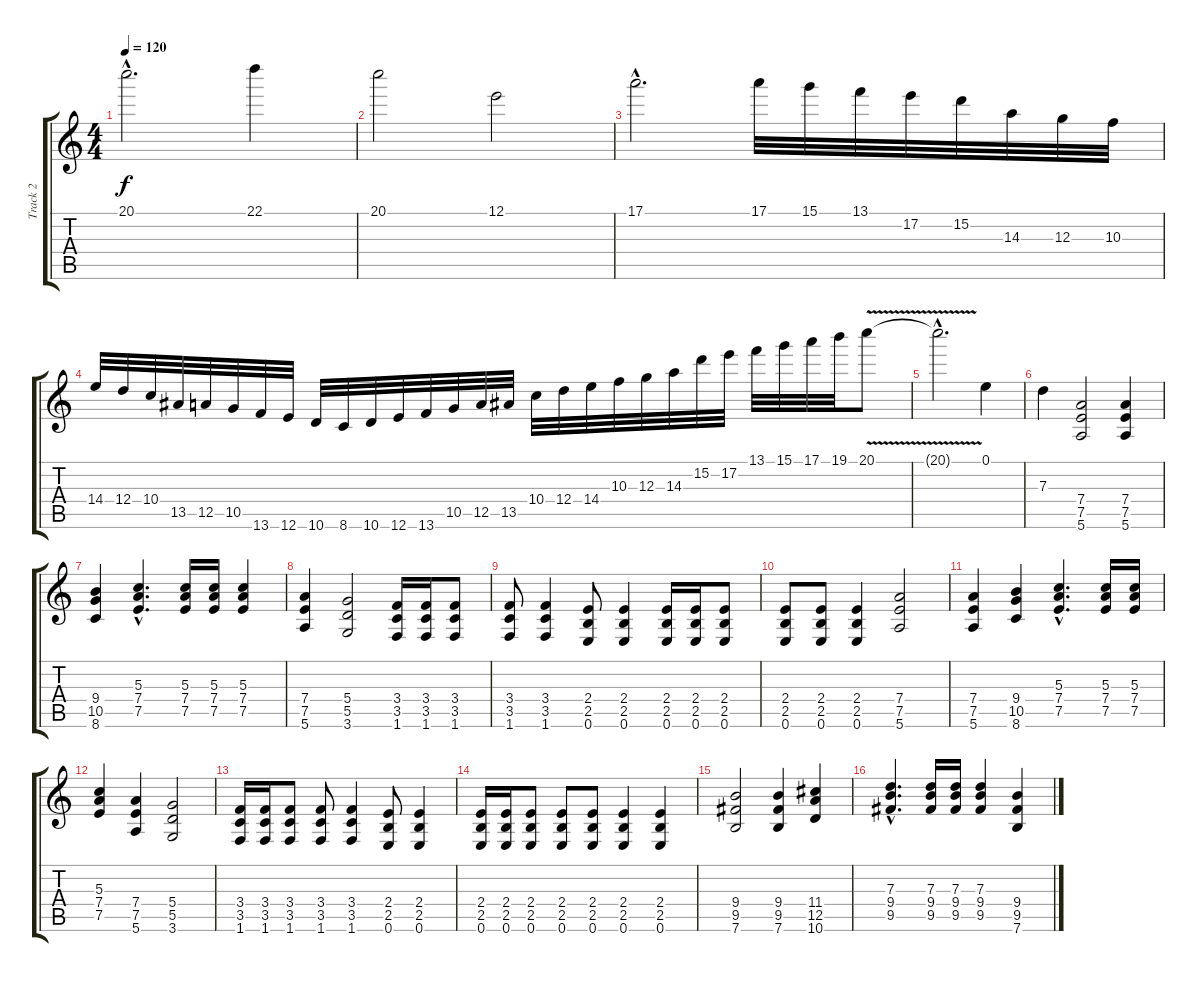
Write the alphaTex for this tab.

\track ("Track 2" "Track 2") {instrument distortionguitar}
\staff {score tabs}
\tuning (E4 B3 G3 D3 A2 E2) {hide}
\ts (4 4)
\tempo 120
\clef g2
\ks c
20.1{hac}.2{d dy f} 22.1.4 |
20.1.2 12.1.2 |
17.1{hac}.2{d} 17.1.32 15.1.32 13.1.32 17.2.32 15.2.32 14.3.32 12.3.32 10.3.32 |
14.4.32 12.4.32 10.4.32 13.5.32 12.5.32 10.5.32 13.6.32 12.6.32 10.6.32 8.6.32 10.6.32 12.6.32 13.6.32 10.5.32 12.5.32 13.5.32 10.4.32 12.4.32 14.4.32 10.3.32 12.3.32 14.3.32 15.2.32 17.2.32 13.1.32 15.1.32 17.1.32 19.1.32 20.1{v}.8 |
20.1{hac t}.2{d} 0.1.4 |
7.3.4 (7.4 7.5 5.6).2 (7.4 7.5 5.6).4 |
(9.4 10.5 8.6).4 (5.3{hac} 7.4{hac} 7.5{hac}).4{d} (5.3 7.4 7.5).16 (5.3 7.4 7.5).16 (5.3 7.4 7.5).4 |
(7.4 7.5 5.6).4 (5.4 5.5 3.6).2 (3.4 3.5 1.6).16 (3.4 3.5 1.6).16 (3.4 3.5 1.6).8 |
(3.4 3.5 1.6).8 (3.4 3.5 1.6).4 (2.4 2.5 0.6).8 (2.4 2.5 0.6).4 (2.4 2.5 0.6).16 (2.4 2.5 0.6).16 (2.4 2.5 0.6).8 |
(2.4 2.5 0.6).8 (2.4 2.5 0.6).8 (2.4 2.5 0.6).4 (7.4 7.5 5.6).2 |
(7.4 7.5 5.6).4 (9.4 10.5 8.6).4 (5.3{hac} 7.4{hac} 7.5{hac}).4{d} (5.3 7.4 7.5).16 (5.3 7.4 7.5).16 |
(5.3 7.4 7.5).4 (7.4 7.5 5.6).4 (5.4 5.5 3.6).2 |
(3.4 3.5 1.6).16 (3.4 3.5 1.6).16 (3.4 3.5 1.6).8 (3.4 3.5 1.6).8 (3.4 3.5 1.6).4 (2.4 2.5 0.6).8 (2.4 2.5 0.6).4 |
(2.4 2.5 0.6).16 (2.4 2.5 0.6).16 (2.4 2.5 0.6).8 (2.4 2.5 0.6).8 (2.4 2.5 0.6).8 (2.4 2.5 0.6).4 (2.4 2.5 0.6).4 |
(9.4 9.5 7.6).2 (9.4 9.5 7.6).4 (11.4 12.5 10.6).4 |
(7.3{hac} 9.4{hac} 9.5{hac}).4{d} (7.3 9.4 9.5).16 (7.3 9.4 9.5).16 (7.3 9.4 9.5).4 (9.4 9.5 7.6).4
